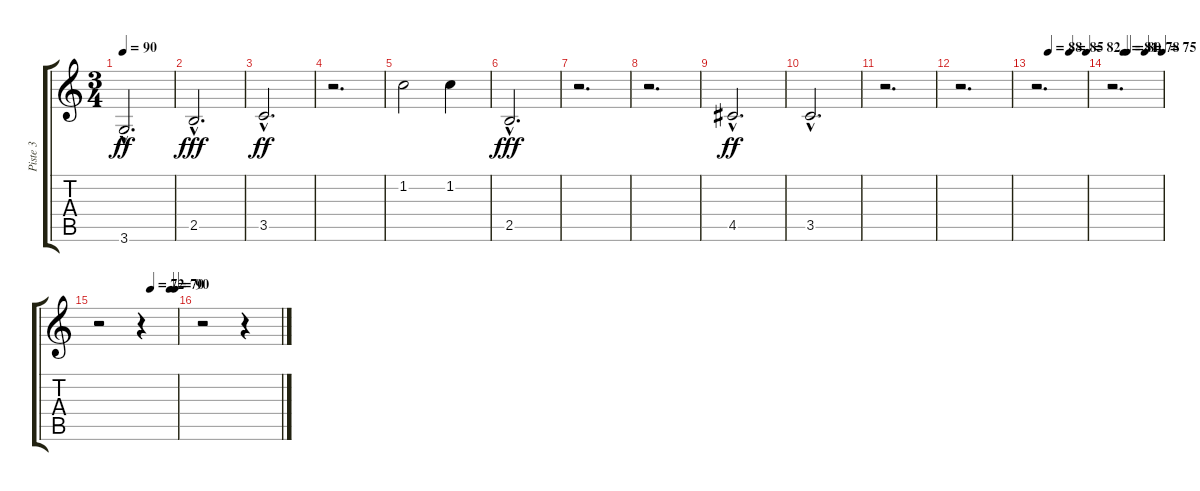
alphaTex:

\track ("Piste 3" "Piste 3") {instrument acousticguitarnylon}
\staff {score tabs}
\tuning (E4 B3 G3 D3 A2 E2) {hide}
\ts (3 4)
\tempo 90
\clef g2
\ks c
3.6{hac}.2{d dy ff} |
2.5{hac}.2{d dy fff} |
3.5{hac}.2{d dy ff} |
r.2{d} |
1.2.2 1.2.4 |
2.5{hac}.2{d dy fff} |
r.2{d} |
r.2{d} |
4.5{hac}.2{d dy ff} |
3.5{hac}.2{d} |
r.2{d} |
r.2{d} |
\tempo (88 0.25)
\tempo (85 0.6666666666666666)
\tempo (82 1)
r.2{d} |
\tempo (81 0.25)
\tempo (80 0.3125)
\tempo (78 0.6666666666666666)
\tempo (75 1)
r.2{d} |
\tempo (72 0.6666666666666666)
\tempo (70 0.9166666666666666)
\tempo (90 0.9791666666666666)
r.2 r.4 |
r.2 r.4
